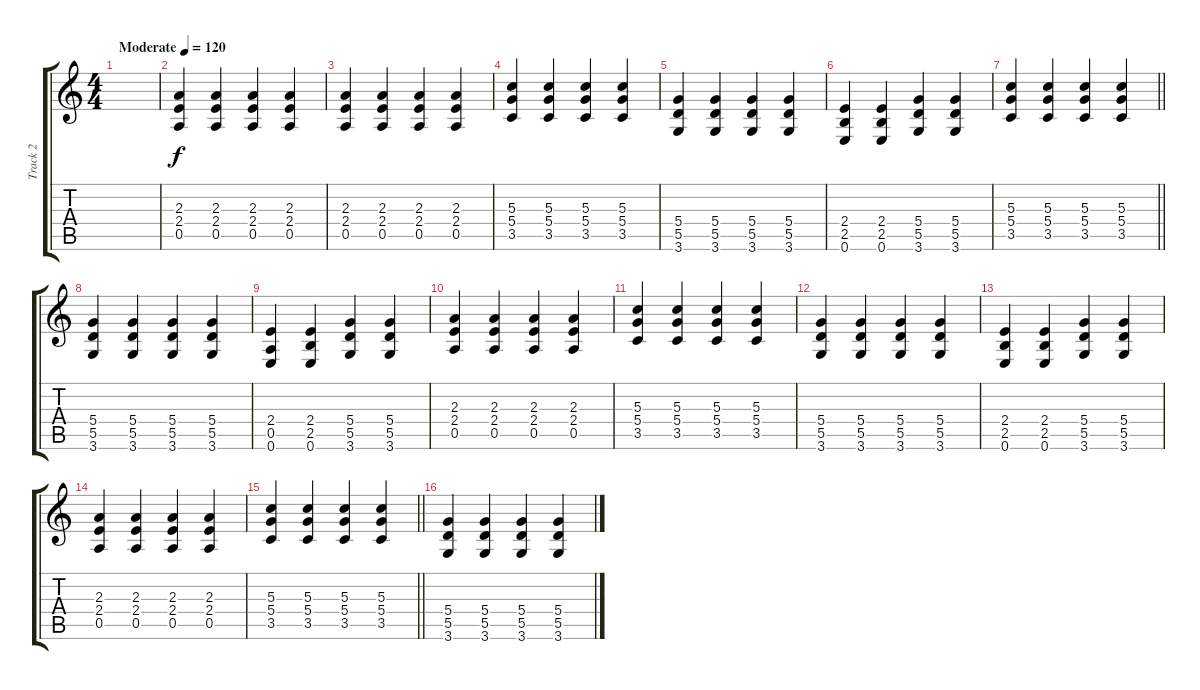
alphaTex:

\track ("Track 2" "Track 2") {instrument distortionguitar}
\staff {score tabs}
\tuning (E4 B3 G3 D3 A2 E2) {hide}
\ts (4 4)
\tempo (120 "Moderate")
\clef g2
\ks c
|
(2.3 2.4 0.5).4 (2.3 2.4 0.5).4 (2.3 2.4 0.5).4 (2.3 2.4 0.5).4 |
(2.3 2.4 0.5).4 (2.3 2.4 0.5).4 (2.3 2.4 0.5).4 (2.3 2.4 0.5).4 |
(5.3 5.4 3.5).4 (5.3 5.4 3.5).4 (5.3 5.4 3.5).4 (5.3 5.4 3.5).4 |
(5.4 5.5 3.6).4 (5.4 5.5 3.6).4 (5.4 5.5 3.6).4 (5.4 5.5 3.6).4 |
(2.4 2.5 0.6).4 (2.4 2.5 0.6).4 (5.4 5.5 3.6).4 (5.4 5.5 3.6).4 |
\barLineRight lightlight
(5.3 5.4 3.5).4 (5.3 5.4 3.5).4 (5.3 5.4 3.5).4 (5.3 5.4 3.5).4 |
(5.4 5.5 3.6).4 (5.4 5.5 3.6).4 (5.4 5.5 3.6).4 (5.4 5.5 3.6).4 |
(2.4 0.5 0.6).4 (2.4 2.5 0.6).4 (5.4 5.5 3.6).4 (5.4 5.5 3.6).4 |
(2.3 2.4 0.5).4 (2.3 2.4 0.5).4 (2.3 2.4 0.5).4 (2.3 2.4 0.5).4 |
(5.3 5.4 3.5).4 (5.3 5.4 3.5).4 (5.3 5.4 3.5).4 (5.3 5.4 3.5).4 |
(5.4 5.5 3.6).4 (5.4 5.5 3.6).4 (5.4 5.5 3.6).4 (5.4 5.5 3.6).4 |
(2.4 2.5 0.6).4 (2.4 2.5 0.6).4 (5.4 5.5 3.6).4 (5.4 5.5 3.6).4 |
(2.3 2.4 0.5).4 (2.3 2.4 0.5).4 (2.3 2.4 0.5).4 (2.3 2.4 0.5).4 |
\barLineRight lightlight
(5.3 5.4 3.5).4 (5.3 5.4 3.5).4 (5.3 5.4 3.5).4 (5.3 5.4 3.5).4 |
(5.4 5.5 3.6).4 (5.4 5.5 3.6).4 (5.4 5.5 3.6).4 (5.4 5.5 3.6).4
